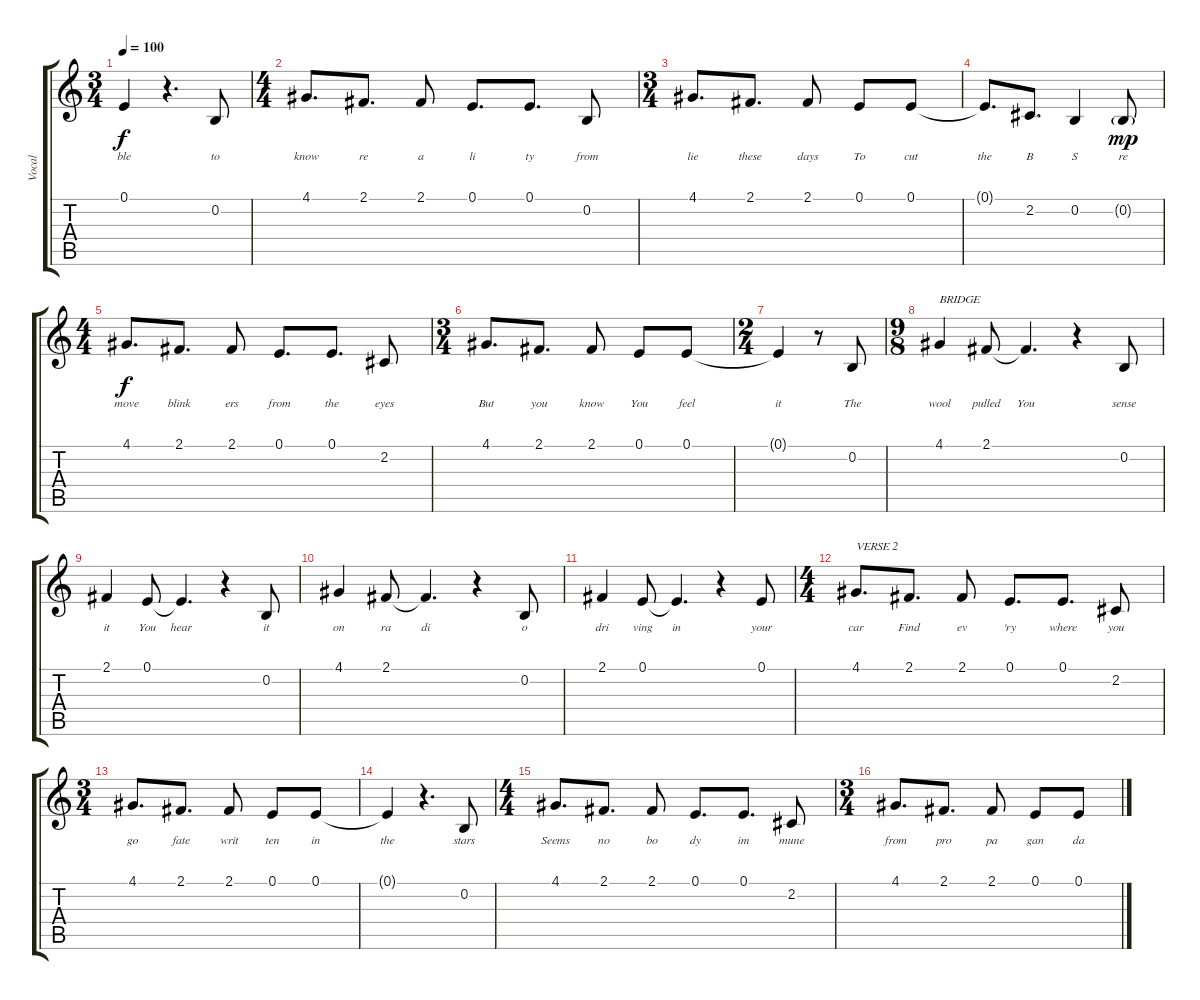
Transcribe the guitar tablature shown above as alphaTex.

\track ("Vocal" "Vocal") {instrument acousticgrandpiano}
\staff {score tabs}
\tuning (E4 B3 G3 D3 A2 E2) {hide}
\ts (3 4)
\tempo 100
\clef g2
\ks c
0.1{t}.4{lyrics (0 "ble") lyrics (1 "") lyrics (2 "") lyrics (3 "") lyrics (4 "") dy f} r.4{d} 0.2.8{lyrics (0 "to") lyrics (1 "") lyrics (2 "") lyrics (3 "") lyrics (4 "")} |
\ts (4 4)
4.1.8{d lyrics (0 "know") lyrics (1 "") lyrics (2 "") lyrics (3 "") lyrics (4 "")} 2.1.8{d lyrics (0 "re") lyrics (1 "") lyrics (2 "") lyrics (3 "") lyrics (4 "")} 2.1.8{lyrics (0 "a") lyrics (1 "") lyrics (2 "") lyrics (3 "") lyrics (4 "")} 0.1.8{d lyrics (0 "li") lyrics (1 "") lyrics (2 "") lyrics (3 "") lyrics (4 "")} 0.1.8{d lyrics (0 "ty") lyrics (1 "") lyrics (2 "") lyrics (3 "") lyrics (4 "")} 0.2.8{lyrics (0 "from") lyrics (1 "") lyrics (2 "") lyrics (3 "") lyrics (4 "")} |
\ts (3 4)
4.1.8{d lyrics (0 "lie") lyrics (1 "") lyrics (2 "") lyrics (3 "") lyrics (4 "")} 2.1.8{d lyrics (0 "these") lyrics (1 "") lyrics (2 "") lyrics (3 "") lyrics (4 "")} 2.1.8{lyrics (0 "days") lyrics (1 "") lyrics (2 "") lyrics (3 "") lyrics (4 "")} 0.1.8{lyrics (0 "To") lyrics (1 "") lyrics (2 "") lyrics (3 "") lyrics (4 "")} 0.1.8{lyrics (0 "cut") lyrics (1 "") lyrics (2 "") lyrics (3 "") lyrics (4 "")} |
0.1{t}.8{d lyrics (0 "the") lyrics (1 "") lyrics (2 "") lyrics (3 "") lyrics (4 "")} 2.2.8{d lyrics (0 "B") lyrics (1 "") lyrics (2 "") lyrics (3 "") lyrics (4 "")} 0.2.4{lyrics (0 "S") lyrics (1 "") lyrics (2 "") lyrics (3 "") lyrics (4 "")} 0.2{g}.8{lyrics (0 "re") lyrics (1 "") lyrics (2 "") lyrics (3 "") lyrics (4 "") dy mp} |
\ts (4 4)
4.1.8{d lyrics (0 "move") lyrics (1 "") lyrics (2 "") lyrics (3 "") lyrics (4 "") dy f} 2.1.8{d lyrics (0 "blink") lyrics (1 "") lyrics (2 "") lyrics (3 "") lyrics (4 "")} 2.1.8{lyrics (0 "ers") lyrics (1 "") lyrics (2 "") lyrics (3 "") lyrics (4 "")} 0.1.8{d lyrics (0 "from") lyrics (1 "") lyrics (2 "") lyrics (3 "") lyrics (4 "")} 0.1.8{d lyrics (0 "the") lyrics (1 "") lyrics (2 "") lyrics (3 "") lyrics (4 "")} 2.2.8{lyrics (0 "eyes") lyrics (1 "") lyrics (2 "") lyrics (3 "") lyrics (4 "")} |
\ts (3 4)
4.1.8{d lyrics (0 "But") lyrics (1 "") lyrics (2 "") lyrics (3 "") lyrics (4 "")} 2.1.8{d lyrics (0 "you") lyrics (1 "") lyrics (2 "") lyrics (3 "") lyrics (4 "")} 2.1.8{lyrics (0 "know") lyrics (1 "") lyrics (2 "") lyrics (3 "") lyrics (4 "")} 0.1.8{lyrics (0 "You") lyrics (1 "") lyrics (2 "") lyrics (3 "") lyrics (4 "")} 0.1.8{lyrics (0 "feel") lyrics (1 "") lyrics (2 "") lyrics (3 "") lyrics (4 "")} |
\ts (2 4)
0.1{t}.4{lyrics (0 "it") lyrics (1 "") lyrics (2 "") lyrics (3 "") lyrics (4 "")} r.8 0.2.8{lyrics (0 "The") lyrics (1 "") lyrics (2 "") lyrics (3 "") lyrics (4 "")} |
\ts (9 8)
4.1.4{txt "BRIDGE" lyrics (0 "wool") lyrics (1 "") lyrics (2 "") lyrics (3 "") lyrics (4 "")} 2.1.8{lyrics (0 "pulled") lyrics (1 "") lyrics (2 "") lyrics (3 "") lyrics (4 "")} 2.1{t}.4{d lyrics (0 "You") lyrics (1 "") lyrics (2 "") lyrics (3 "") lyrics (4 "")} r.4 0.2.8{lyrics (0 "sense") lyrics (1 "") lyrics (2 "") lyrics (3 "") lyrics (4 "")} |
2.1.4{lyrics (0 "it") lyrics (1 "") lyrics (2 "") lyrics (3 "") lyrics (4 "")} 0.1.8{lyrics (0 "You") lyrics (1 "") lyrics (2 "") lyrics (3 "") lyrics (4 "")} 0.1{t}.4{d lyrics (0 "hear") lyrics (1 "") lyrics (2 "") lyrics (3 "") lyrics (4 "")} r.4 0.2.8{lyrics (0 "it") lyrics (1 "") lyrics (2 "") lyrics (3 "") lyrics (4 "")} |
4.1.4{lyrics (0 "on") lyrics (1 "") lyrics (2 "") lyrics (3 "") lyrics (4 "")} 2.1.8{lyrics (0 "ra") lyrics (1 "") lyrics (2 "") lyrics (3 "") lyrics (4 "")} 2.1{t}.4{d lyrics (0 "di") lyrics (1 "") lyrics (2 "") lyrics (3 "") lyrics (4 "")} r.4 0.2.8{lyrics (0 "o") lyrics (1 "") lyrics (2 "") lyrics (3 "") lyrics (4 "")} |
2.1.4{lyrics (0 "dri") lyrics (1 "") lyrics (2 "") lyrics (3 "") lyrics (4 "")} 0.1.8{lyrics (0 "ving") lyrics (1 "") lyrics (2 "") lyrics (3 "") lyrics (4 "")} 0.1{t}.4{d lyrics (0 "in") lyrics (1 "") lyrics (2 "") lyrics (3 "") lyrics (4 "")} r.4 0.1.8{lyrics (0 "your") lyrics (1 "") lyrics (2 "") lyrics (3 "") lyrics (4 "")} |
\ts (4 4)
4.1.8{d txt "VERSE 2" lyrics (0 "car") lyrics (1 "") lyrics (2 "") lyrics (3 "") lyrics (4 "")} 2.1.8{d lyrics (0 "Find") lyrics (1 "") lyrics (2 "") lyrics (3 "") lyrics (4 "")} 2.1.8{lyrics (0 "ev") lyrics (1 "") lyrics (2 "") lyrics (3 "") lyrics (4 "")} 0.1.8{d lyrics (0 "'ry") lyrics (1 "") lyrics (2 "") lyrics (3 "") lyrics (4 "")} 0.1.8{d lyrics (0 "where") lyrics (1 "") lyrics (2 "") lyrics (3 "") lyrics (4 "")} 2.2.8{lyrics (0 "you") lyrics (1 "") lyrics (2 "") lyrics (3 "") lyrics (4 "")} |
\ts (3 4)
4.1.8{d lyrics (0 "go") lyrics (1 "") lyrics (2 "") lyrics (3 "") lyrics (4 "")} 2.1.8{d lyrics (0 "fate") lyrics (1 "") lyrics (2 "") lyrics (3 "") lyrics (4 "")} 2.1.8{lyrics (0 "writ") lyrics (1 "") lyrics (2 "") lyrics (3 "") lyrics (4 "")} 0.1.8{lyrics (0 "ten") lyrics (1 "") lyrics (2 "") lyrics (3 "") lyrics (4 "")} 0.1.8{lyrics (0 "in") lyrics (1 "") lyrics (2 "") lyrics (3 "") lyrics (4 "")} |
0.1{t}.4{lyrics (0 "the") lyrics (1 "") lyrics (2 "") lyrics (3 "") lyrics (4 "")} r.4{d} 0.2.8{lyrics (0 "stars") lyrics (1 "") lyrics (2 "") lyrics (3 "") lyrics (4 "")} |
\ts (4 4)
4.1.8{d lyrics (0 "Seems") lyrics (1 "") lyrics (2 "") lyrics (3 "") lyrics (4 "")} 2.1.8{d lyrics (0 "no") lyrics (1 "") lyrics (2 "") lyrics (3 "") lyrics (4 "")} 2.1.8{lyrics (0 "bo") lyrics (1 "") lyrics (2 "") lyrics (3 "") lyrics (4 "")} 0.1.8{d lyrics (0 "dy") lyrics (1 "") lyrics (2 "") lyrics (3 "") lyrics (4 "")} 0.1.8{d lyrics (0 "im") lyrics (1 "") lyrics (2 "") lyrics (3 "") lyrics (4 "")} 2.2.8{lyrics (0 "mune") lyrics (1 "") lyrics (2 "") lyrics (3 "") lyrics (4 "")} |
\ts (3 4)
4.1.8{d lyrics (0 "from") lyrics (1 "") lyrics (2 "") lyrics (3 "") lyrics (4 "")} 2.1.8{d lyrics (0 "pro") lyrics (1 "") lyrics (2 "") lyrics (3 "") lyrics (4 "")} 2.1.8{lyrics (0 "pa") lyrics (1 "") lyrics (2 "") lyrics (3 "") lyrics (4 "")} 0.1.8{lyrics (0 "gan") lyrics (1 "") lyrics (2 "") lyrics (3 "") lyrics (4 "")} 0.1.8{lyrics (0 "da") lyrics (1 "") lyrics (2 "") lyrics (3 "") lyrics (4 "")}
